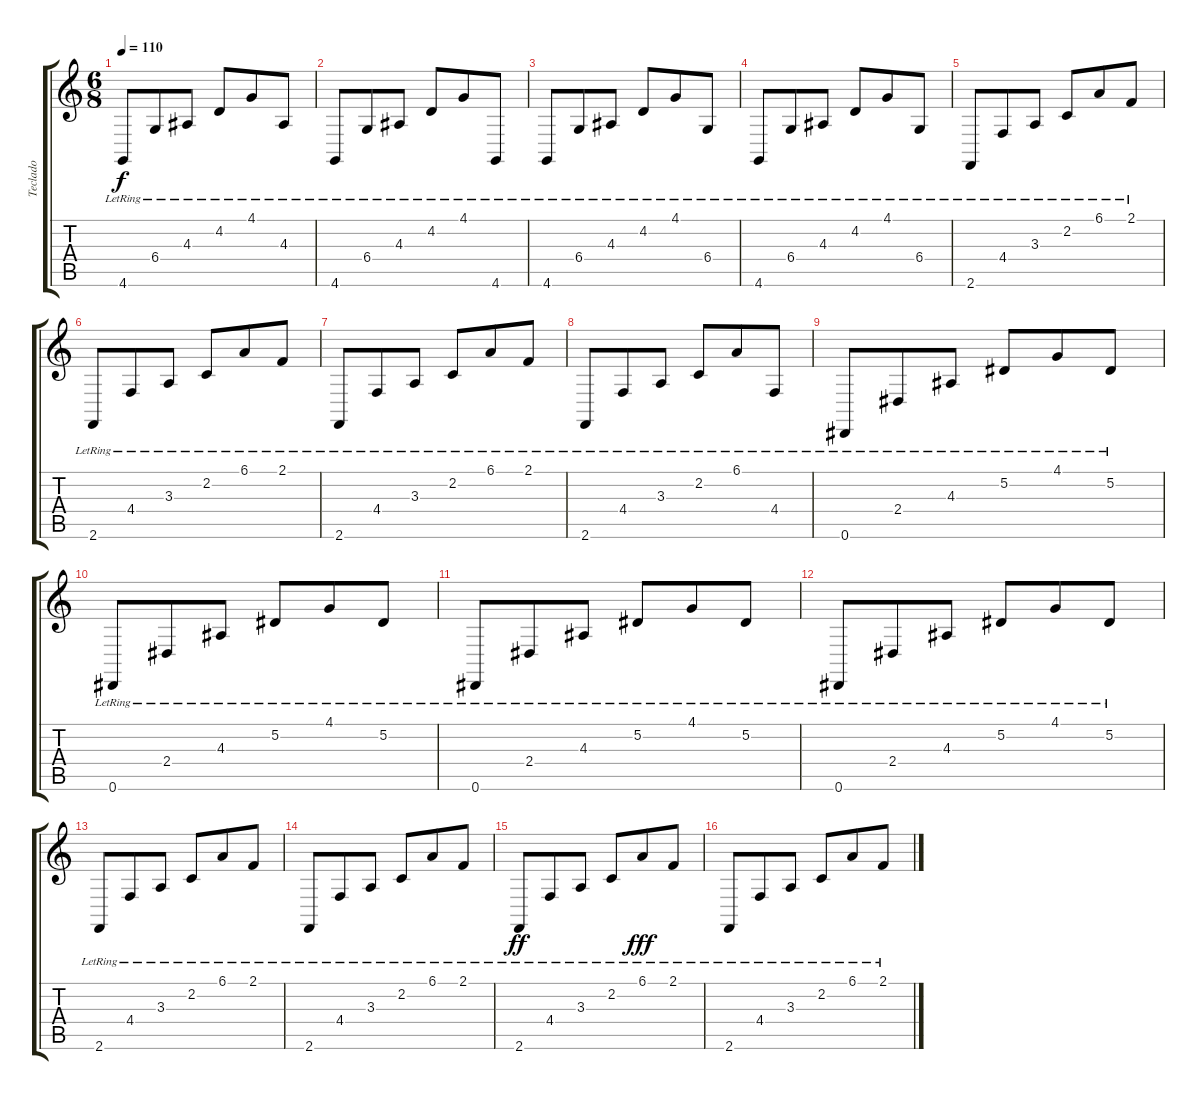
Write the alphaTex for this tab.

\track ("Teclado" "Teclado") {instrument brightacousticpiano}
\staff {score tabs}
\tuning (Eb4 Bb3 Gb3 Db3 Ab2 Eb2) {hide}
\ts (6 8)
\tempo 110
\clef g2
\ks c
4.6{lr}.8{dy f} 6.4{lr}.8 4.3{lr}.8 4.2{lr}.8 4.1{lr}.8 4.3{lr}.8 |
4.6{lr}.8 6.4{lr}.8 4.3{lr}.8 4.2{lr}.8 4.1{lr}.8 4.6{lr}.8 |
4.6{lr}.8 6.4{lr}.8 4.3{lr}.8 4.2{lr}.8 4.1{lr}.8 6.4{lr}.8 |
4.6{lr}.8 6.4{lr}.8 4.3{lr}.8 4.2{lr}.8 4.1{lr}.8 6.4{lr}.8 |
2.6{lr}.8 4.4{lr}.8 3.3{lr}.8 2.2{lr}.8 6.1{lr}.8 2.1{lr}.8 |
2.6{lr}.8 4.4{lr}.8 3.3{lr}.8 2.2{lr}.8 6.1{lr}.8 2.1{lr}.8 |
2.6{lr}.8 4.4{lr}.8 3.3{lr}.8 2.2{lr}.8 6.1{lr}.8 2.1{lr}.8 |
2.6{lr}.8 4.4{lr}.8 3.3{lr}.8 2.2{lr}.8 6.1{lr}.8 4.4{lr}.8 |
0.6{lr}.8 2.4{lr}.8 4.3{lr}.8 5.2{lr}.8 4.1{lr}.8 5.2{lr}.8 |
0.6{lr}.8 2.4{lr}.8 4.3{lr}.8 5.2{lr}.8 4.1{lr}.8 5.2{lr}.8 |
0.6{lr}.8 2.4{lr}.8 4.3{lr}.8 5.2{lr}.8 4.1{lr}.8 5.2{lr}.8 |
0.6{lr}.8 2.4{lr}.8 4.3{lr}.8 5.2{lr}.8 4.1{lr}.8 5.2{lr}.8 |
2.6{lr}.8 4.4{lr}.8 3.3{lr}.8 2.2{lr}.8 6.1{lr}.8 2.1{lr}.8 |
2.6{lr}.8 4.4{lr}.8 3.3{lr}.8 2.2{lr}.8 6.1{lr}.8 2.1{lr}.8 |
2.6{lr}.8{dy ff} 4.4{lr}.8 3.3{lr}.8 2.2{lr}.8 6.1{lr}.8{dy fff} 2.1{lr}.8 |
2.6{lr}.8 4.4{lr}.8 3.3{lr}.8 2.2{lr}.8 6.1{lr}.8 2.1{lr}.8
